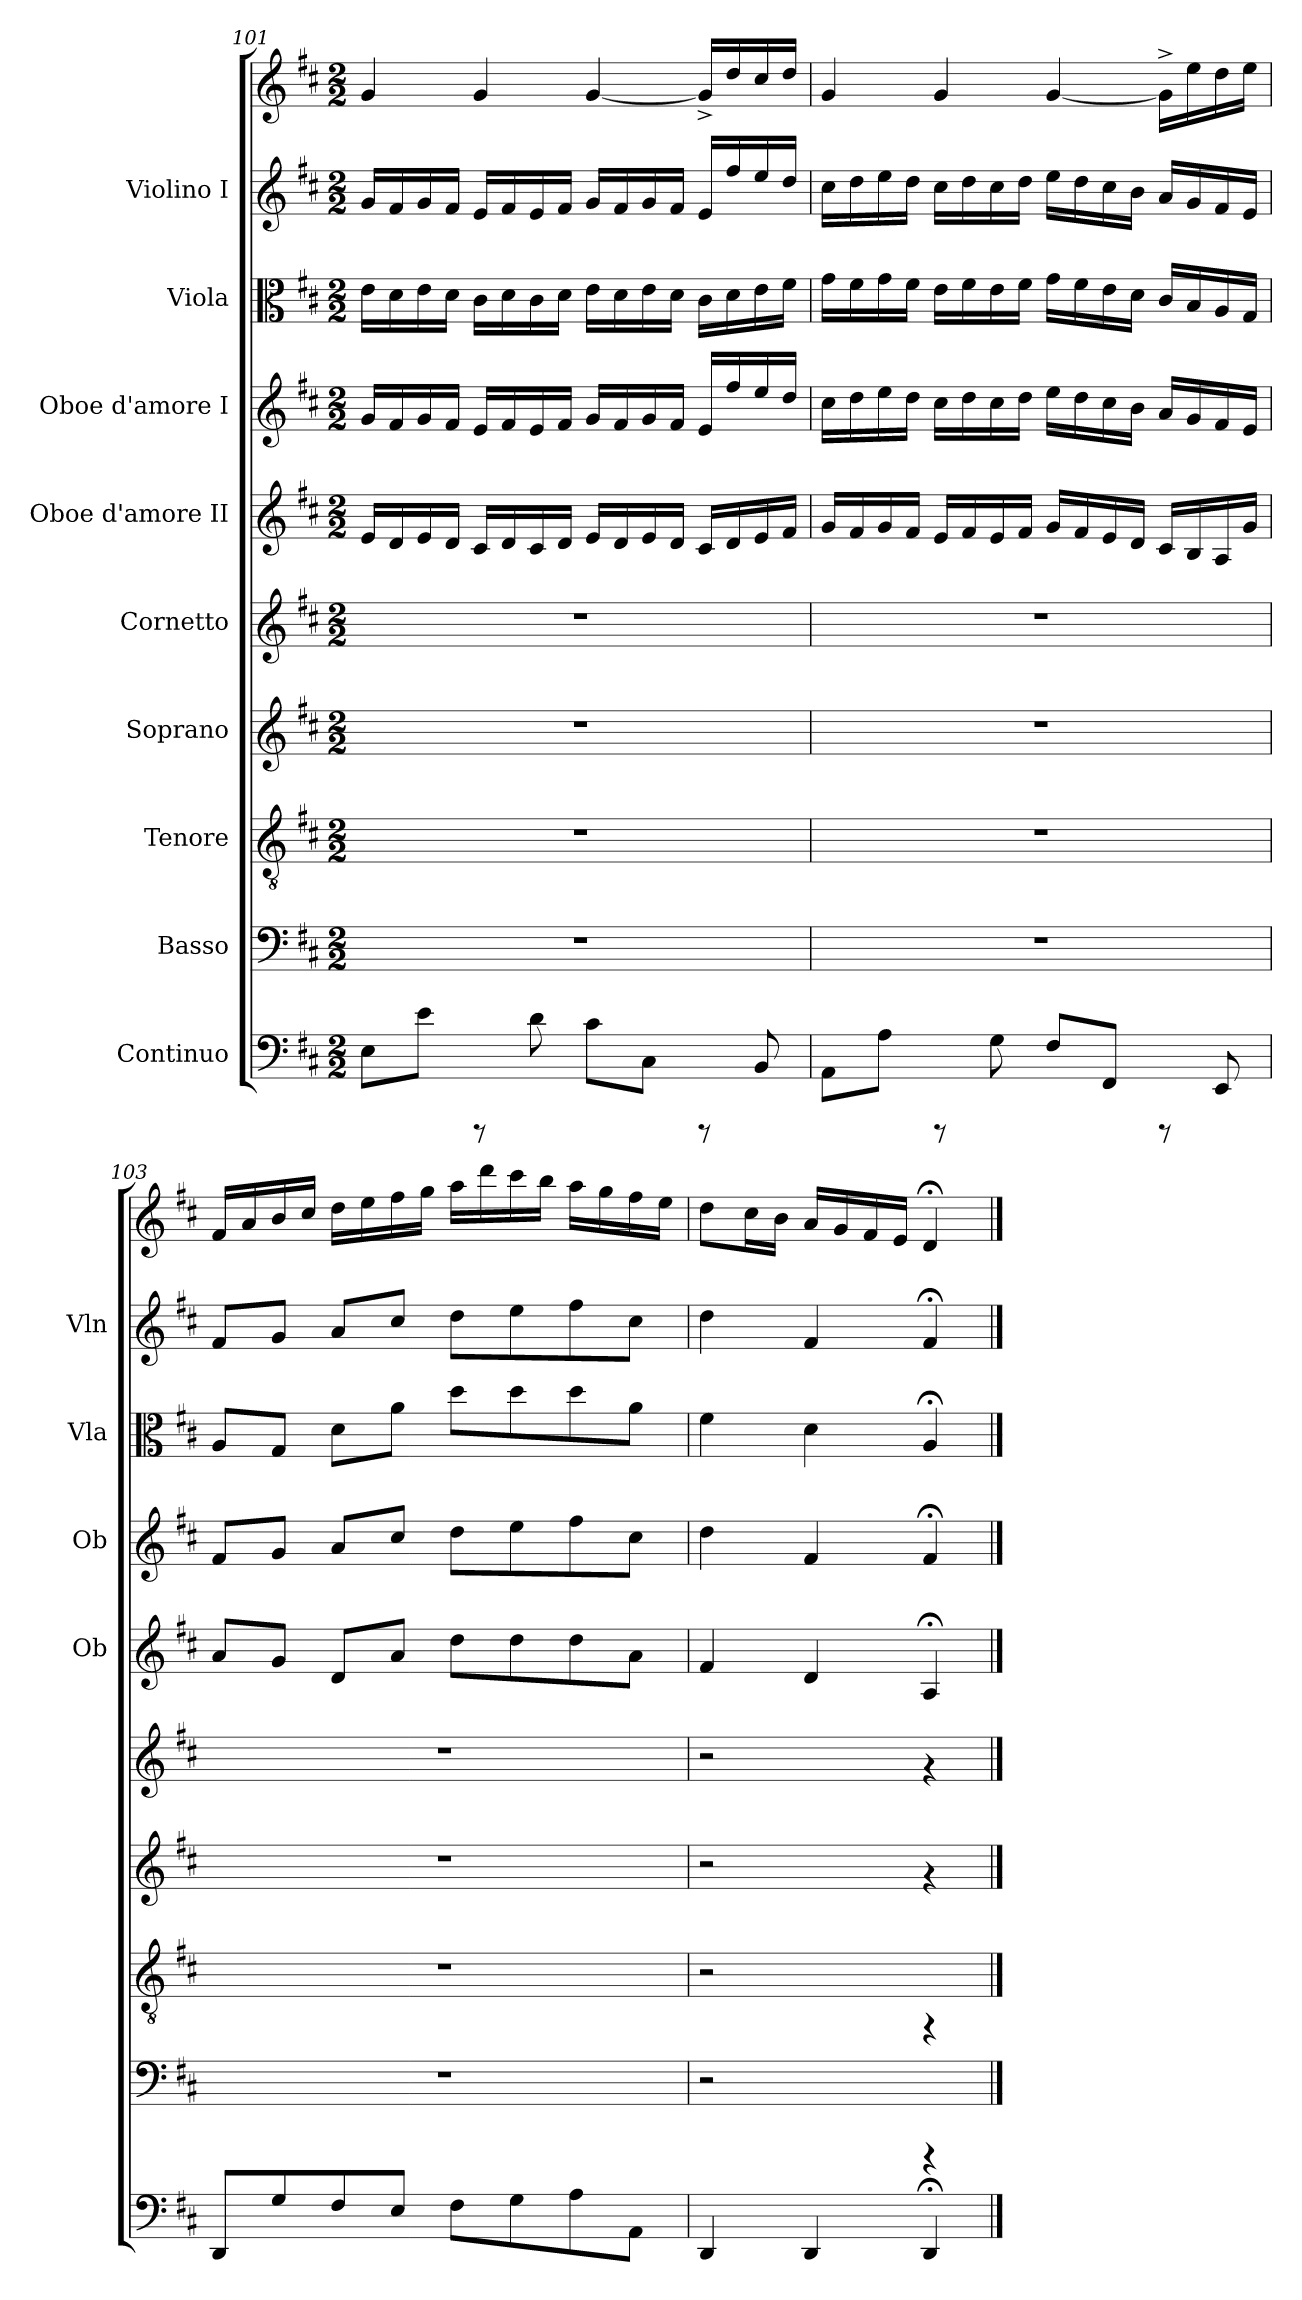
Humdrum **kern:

**kern	**kern	**kern	**kern	**kern	**kern	**kern	**kern	**kern	**kern
*part9	*part8	*part7	*part6	*part5	*part4	*part3	*part2	*part1	*part1
*staff10	*staff9	*staff8	*staff7	*staff6	*staff5	*staff4	*staff3	*staff2	*staff1
*I"Continuo	*I"Basso	*I"Tenore	*I"Soprano	*I"Cornetto	*I"Oboe d'amore II	*I"Oboe d'amore I	*I"Viola	*I"Violino I	*
*	*	*	*	*	*I'Ob	*I'Ob	*I'Vla	*I'Vln	*
*clefF4	*clefF4	*clefGv2	*clefG2	*clefG2	*clefG2	*clefG2	*clefC3	*clefG2	*clefG2
*k[f#c#]	*k[f#c#]	*k[f#c#]	*k[f#c#]	*k[f#c#]	*k[f#c#]	*k[f#c#]	*k[f#c#]	*k[f#c#]	*k[f#c#]
*D:	*D:	*D:	*D:	*D:	*D:	*D:	*D:	*D:	*D:
*M2/2	*M2/2	*M2/2	*M2/2	*M2/2	*M2/2	*M2/2	*M2/2	*M2/2	*M2/2
=101	=101	=101	=101	=101	=101	=101	=101	=101	=101
8E\L	1r	1r	1r	1r	16e/L	16g/L	16e\L	16g/L	4g/
.	.	.	.	.	16d/	16f#/	16d\	16f#/	.
8e\J	.	.	.	.	16e/	16g/	16e\	16g/	.
.	.	.	.	.	16d/J	16f#/J	16d\J	16f#/J	.
8rCCC	.	.	.	.	16c#/L	16e/L	16c#\L	16e/L	4g/
.	.	.	.	.	16d/	16f#/	16d\	16f#/	.
8d\	.	.	.	.	16c#/	16e/	16c#\	16e/	.
.	.	.	.	.	16d/J	16f#/J	16d\J	16f#/J	.
8c#\L	.	.	.	.	16e/L	16g/L	16e\L	16g/L	[<4g/
.	.	.	.	.	16d/	16f#/	16d\	16f#/	.
8C#\J	.	.	.	.	16e/	16g/	16e\	16g/	.
.	.	.	.	.	16d/J	16f#/J	16d\J	16f#/J	.
8rCCC	.	.	.	.	16c#/L	16e/L	16c#\L	16e/L	16g^</L]
.	.	.	.	.	16d/	16ff#/	16d\	16ff#/	16dd/
8BB/	.	.	.	.	16e/	16ee/	16e\	16ee/	16cc#/
.	.	.	.	.	16f#/J	16dd/J	16f#\J	16dd/J	16dd/J
!!LO:LB:g=z
=102	=102	=102	=102	=102	=102	=102	=102	=102	=102
8AA\L	1r	1r	1r	1r	16g/L	16cc#\L	16g\L	16cc#\L	4g/
.	.	.	.	.	16f#/	16dd\	16f#\	16dd\	.
8A\J	.	.	.	.	16g/	16ee\	16g\	16ee\	.
.	.	.	.	.	16f#/J	16dd\J	16f#\J	16dd\J	.
8rCCC	.	.	.	.	16e/L	16cc#\L	16e\L	16cc#\L	4g/
.	.	.	.	.	16f#/	16dd\	16f#\	16dd\	.
8G\	.	.	.	.	16e/	16cc#\	16e\	16cc#\	.
.	.	.	.	.	16f#/J	16dd\J	16f#\J	16dd\J	.
8F#/L	.	.	.	.	16g/L	16ee\L	16g\L	16ee\L	[<4g/
.	.	.	.	.	16f#/	16dd\	16f#\	16dd\	.
8FF#/J	.	.	.	.	16e/	16cc#\	16e\	16cc#\	.
.	.	.	.	.	16d/J	16b\J	16d\J	16b\J	.
8rCCC	.	.	.	.	16c#/L	16a/L	16c#/L	16a/L	16g^>\L]
.	.	.	.	.	16B/	16g/	16B/	16g/	16ee\
8EE/	.	.	.	.	16A/	16f#/	16A/	16f#/	16dd\
.	.	.	.	.	16g/J	16e/J	16G/J	16e/J	16ee\J
=103	=103	=103	=103	=103	=103	=103	=103	=103	=103
8DD/L	1r	1r	1r	1r	8a/L	8f#/L	8A/L	8f#/L	16f#/L
.	.	.	.	.	.	.	.	.	16a/
8G/	.	.	.	.	8g/J	8g/J	8G/J	8g/J	16b/
.	.	.	.	.	.	.	.	.	16cc#/J
8F#/	.	.	.	.	8d/L	8a/L	8d\L	8a/L	16dd\L
.	.	.	.	.	.	.	.	.	16ee\
8E/J	.	.	.	.	8a/J	8cc#/J	8a\J	8cc#/J	16ff#\
.	.	.	.	.	.	.	.	.	16gg\J
8F#\L	.	.	.	.	8dd\L	8dd\L	8dd\L	8dd\L	16aa\L
.	.	.	.	.	.	.	.	.	16ddd\
8G\	.	.	.	.	8dd\	8ee\	8dd\	8ee\	16ccc#\
.	.	.	.	.	.	.	.	.	16bb\J
8A\	.	.	.	.	8dd\	8ff#\	8dd\	8ff#\	16aa\L
.	.	.	.	.	.	.	.	.	16gg\
8AA\J	.	.	.	.	8a\J	8cc#\J	8a\J	8cc#\J	16ff#\
.	.	.	.	.	.	.	.	.	16ee\J
=104	=104	=104	=104	=104	=104	=104	=104	=104	=104
4DD/	2r	2r	2r	2r	4f#/	4dd\	4f#\	4dd\	8dd\L
.	.	.	.	.	.	.	.	.	16cc#\
.	.	.	.	.	.	.	.	.	16b\J
4DD/	.	.	.	.	4d/	4f#/	4d\	4f#/	16a/L
.	.	.	.	.	.	.	.	.	16g/
.	.	.	.	.	.	.	.	.	16f#/
.	.	.	.	.	.	.	.	.	16e/J
4DD;</	4rCCC	4rFF	4rf	4rf	4A;</	4f#;</	4A;</	4f#;</	4d;</
==	==	==	==	==	==	==	==	==	==
*-	*-	*-	*-	*-	*-	*-	*-	*-	*-
